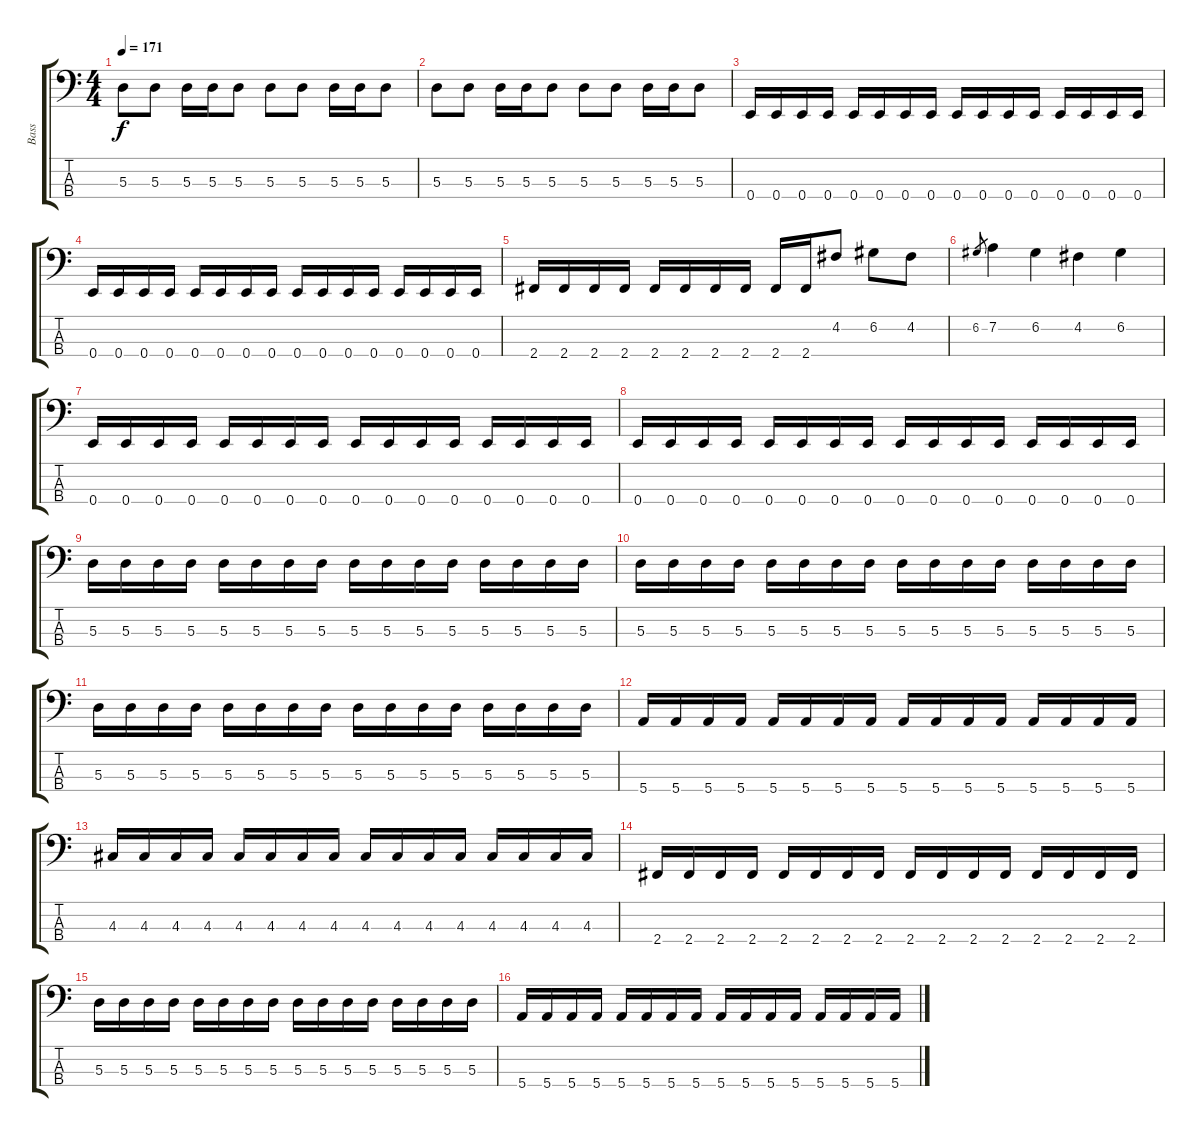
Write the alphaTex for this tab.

\track ("Bass" "Bass") {instrument electricbasspick}
\staff {score tabs}
\tuning (G2 D2 A1 E1) {hide}
\ts (4 4)
\tempo 171
\clef f4
\ks c
5.3.8{dy f} 5.3.8 5.3.16 5.3.16 5.3.8 5.3.8 5.3.8 5.3.16 5.3.16 5.3.8 |
5.3.8 5.3.8 5.3.16 5.3.16 5.3.8 5.3.8 5.3.8 5.3.16 5.3.16 5.3.8 |
0.4.16 0.4.16 0.4.16 0.4.16 0.4.16 0.4.16 0.4.16 0.4.16 0.4.16 0.4.16 0.4.16 0.4.16 0.4.16 0.4.16 0.4.16 0.4.16 |
0.4.16 0.4.16 0.4.16 0.4.16 0.4.16 0.4.16 0.4.16 0.4.16 0.4.16 0.4.16 0.4.16 0.4.16 0.4.16 0.4.16 0.4.16 0.4.16 |
2.4.16 2.4.16 2.4.16 2.4.16 2.4.16 2.4.16 2.4.16 2.4.16 2.4.16 2.4.16 4.2.8 6.2.8 4.2.8 |
6.2.8{gr} 7.2.4 6.2.4 4.2.4 6.2.4 |
0.4.16 0.4.16 0.4.16 0.4.16 0.4.16 0.4.16 0.4.16 0.4.16 0.4.16 0.4.16 0.4.16 0.4.16 0.4.16 0.4.16 0.4.16 0.4.16 |
0.4.16 0.4.16 0.4.16 0.4.16 0.4.16 0.4.16 0.4.16 0.4.16 0.4.16 0.4.16 0.4.16 0.4.16 0.4.16 0.4.16 0.4.16 0.4.16 |
5.3.16 5.3.16 5.3.16 5.3.16 5.3.16 5.3.16 5.3.16 5.3.16 5.3.16 5.3.16 5.3.16 5.3.16 5.3.16 5.3.16 5.3.16 5.3.16 |
5.3.16 5.3.16 5.3.16 5.3.16 5.3.16 5.3.16 5.3.16 5.3.16 5.3.16 5.3.16 5.3.16 5.3.16 5.3.16 5.3.16 5.3.16 5.3.16 |
5.3.16 5.3.16 5.3.16 5.3.16 5.3.16 5.3.16 5.3.16 5.3.16 5.3.16 5.3.16 5.3.16 5.3.16 5.3.16 5.3.16 5.3.16 5.3.16 |
5.4.16 5.4.16 5.4.16 5.4.16 5.4.16 5.4.16 5.4.16 5.4.16 5.4.16 5.4.16 5.4.16 5.4.16 5.4.16 5.4.16 5.4.16 5.4.16 |
4.3.16 4.3.16 4.3.16 4.3.16 4.3.16 4.3.16 4.3.16 4.3.16 4.3.16 4.3.16 4.3.16 4.3.16 4.3.16 4.3.16 4.3.16 4.3.16 |
2.4.16 2.4.16 2.4.16 2.4.16 2.4.16 2.4.16 2.4.16 2.4.16 2.4.16 2.4.16 2.4.16 2.4.16 2.4.16 2.4.16 2.4.16 2.4.16 |
5.3.16 5.3.16 5.3.16 5.3.16 5.3.16 5.3.16 5.3.16 5.3.16 5.3.16 5.3.16 5.3.16 5.3.16 5.3.16 5.3.16 5.3.16 5.3.16 |
5.4.16 5.4.16 5.4.16 5.4.16 5.4.16 5.4.16 5.4.16 5.4.16 5.4.16 5.4.16 5.4.16 5.4.16 5.4.16 5.4.16 5.4.16 5.4.16
